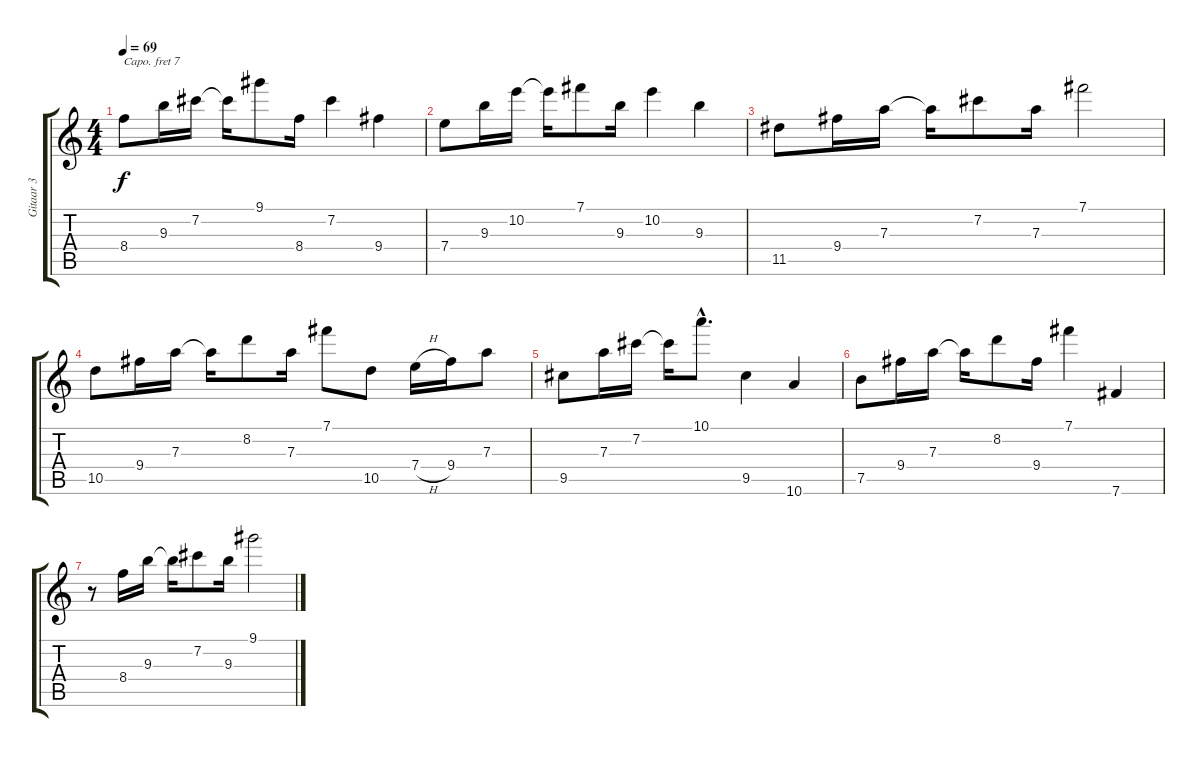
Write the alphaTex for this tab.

\track ("Gitaar 3" "Gitaar 3") {instrument acousticguitarsteel}
\staff {score tabs}
\capo 7
\tuning (E4 B3 G3 D3 A2 E2) {hide}
\ts (4 4)
\tempo 69
\clef g2
\ks c
8.4.8{dy f} 9.3.16 7.2.16 7.2{t}.16 9.1.8 8.4.16 7.2.4 9.4.4 |
7.4.8 9.3.16 10.2.16 10.2{t}.16 7.1.8 9.3.16 10.2.4 9.3.4 |
11.5.8 9.4.16 7.3.16 7.3{t}.16 7.2.8 7.3.16 7.1.2 |
10.5.8 9.4.16 7.3.16 7.3{t}.16 8.2.8 7.3.16 7.1.8 10.5.8 7.4{h}.16 9.4.16 7.3.8 |
9.5.8 7.3.16 7.2.16 7.2{t}.16 10.1{hac}.8{d} 9.5.4 10.6.4 |
7.5.8 9.4.16 7.3.16 7.3{t}.16 8.2.8 9.4.16 7.1.4 7.6.4 |
r.8 8.4.16 9.3.16 9.3{t}.16 7.2.8 9.3.16 9.1.2
